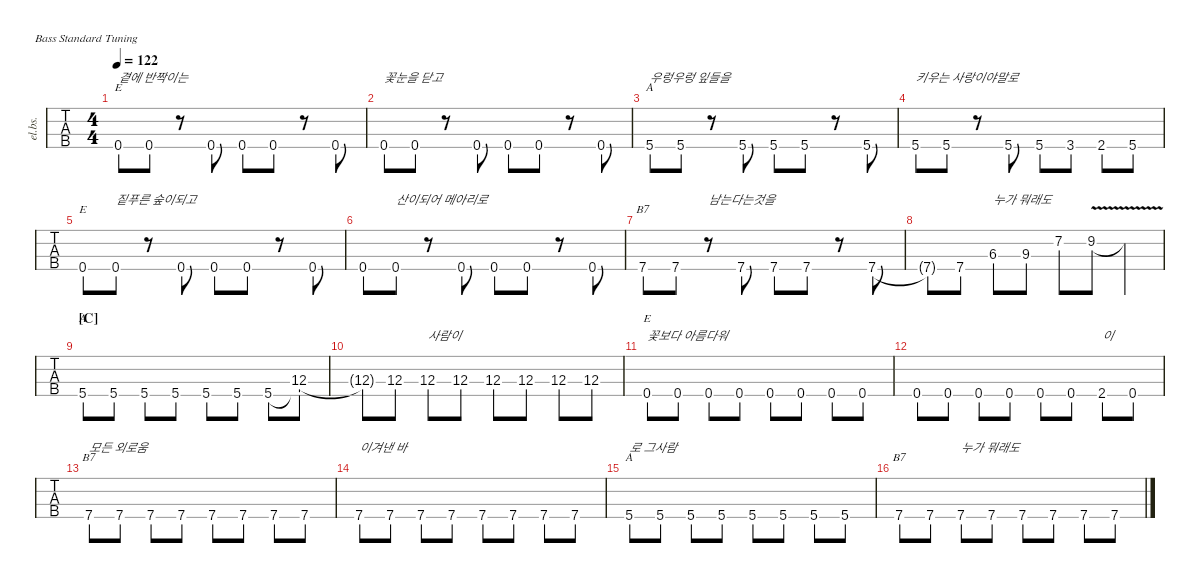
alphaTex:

\defaultSystemsLayout 4
\hideDynamics
\bracketExtendMode nobrackets
\track ("Electric Bass" "el.bs.") {defaultSystemsLayout 4 instrument electricbassfinger}
\staff {tabs}
\tuning (G2 D2 A1 E1)
\chord ("E" x x x 0) {showdiagram false showfingering false}
\chord ("A" x x x 5) {showdiagram false showfingering false}
\chord ("B7" x x x 7) {firstfret 7 showdiagram false showfingering false}
\ts (4 4)
\tempo 122
\clef f4
\ks c
0.4.8{ch "E" txt "곁에 반짝이는 " dy mf} 0.4.8 r.8 0.4.8 0.4.8 0.4.8 r.8 0.4.8 |
0.4.8{txt "꽃눈을 닫고"} 0.4.8 r.8 0.4.8 0.4.8 0.4.8 r.8 0.4.8 |
5.4.8{ch "A" txt "우렁우렁 잎들을"} 5.4.8 r.8 5.4.8 5.4.8 5.4.8 r.8 5.4.8 |
5.4.8{txt "키우는 사랑이야말로"} 5.4.8 r.8 5.4.8 5.4.8 3.4.8 2.4{acc #}.8 5.4.8 |
0.4.8{ch "E"} 0.4.8{txt "짙푸른 숲이되고"} r.8 0.4.8 0.4.8 0.4.8 r.8 0.4.8 |
0.4.8 0.4.8{txt "산이되어 메아리로"} r.8 0.4.8 0.4.8 0.4.8 r.8 0.4.8 |
7.4.8{ch "B7"} 7.4.8 r.8{txt "남는다는것을"} 7.4.8 7.4.8 7.4.8 r.8 7.4.8 |
7.4{t}.8 7.4.8 6.3{acc #}.8{txt "누가 뭐래도"} 9.3{acc #}.8 7.2.8 9.2{v}.8 9.2{t}.4 |
\section ("C" "")
5.4.8{ch "A"} 5.4.8 5.4.8 5.4.8 5.4.8 5.4.8 5.4.8 (12.3 5.4{t}).8 |
12.3{t}.8 12.3.8 12.3.8{txt "사람이 "} 12.3.8 12.3.8 12.3.8 12.3.8 12.3.8 |
0.4.8{ch "E" txt "꽃보다 아름다워"} 0.4.8 0.4.8 0.4.8 0.4.8 0.4.8 0.4.8 0.4.8 |
0.4.8 0.4.8 0.4.8 0.4.8 0.4.8 0.4.8 2.4{acc #}.8{txt "이"} 0.4.8 |
7.4.8{ch "B7" txt "모든 외로움"} 7.4.8 7.4.8 7.4.8 7.4.8 7.4.8 7.4.8 7.4.8 |
7.4.8{txt "이겨낸 바"} 7.4.8 7.4.8 7.4.8 7.4.8 7.4.8 7.4.8 7.4.8 |
5.4.8{ch "A" txt "로 그사람"} 5.4.8 5.4.8 5.4.8 5.4.8 5.4.8 5.4.8 5.4.8 |
7.4.8{ch "B7"} 7.4.8 7.4.8{txt "누가 뭐래도"} 7.4.8 7.4.8 7.4.8 7.4.8 7.4.8
